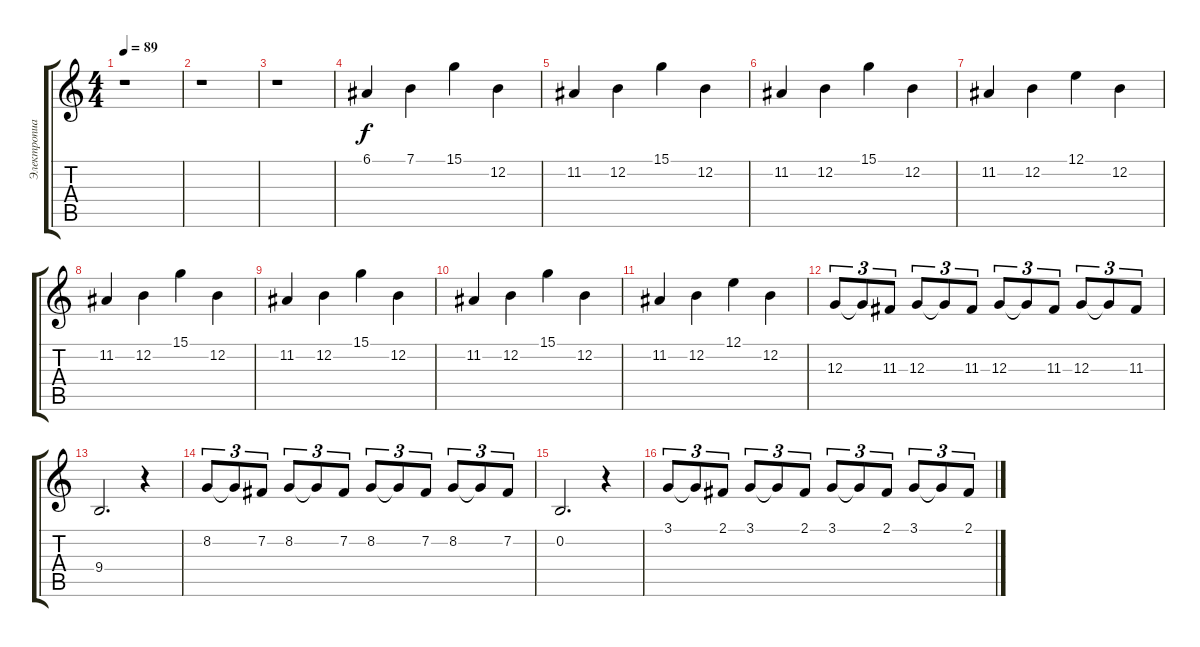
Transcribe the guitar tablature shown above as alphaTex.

\track ("Электропиано" "Электропиа") {instrument vibraphone}
\staff {score tabs}
\tuning (E4 B3 G3 D3 A2 E2) {hide}
\ts (4 4)
\tempo 89
\clef g2
\ks c
r.1{dy f} |
r.1 |
r.1 |
6.1.4 7.1.4 15.1.4 12.2.4 |
11.2.4 12.2.4 15.1.4 12.2.4 |
11.2.4 12.2.4 15.1.4 12.2.4 |
11.2.4 12.2.4 12.1.4 12.2.4 |
11.2.4 12.2.4 15.1.4 12.2.4 |
11.2.4 12.2.4 15.1.4 12.2.4 |
11.2.4 12.2.4 15.1.4 12.2.4 |
11.2.4 12.2.4 12.1.4 12.2.4 |
12.3.8{tu (3 2)} 12.3{t}.8{tu (3 2)} 11.3.8{tu (3 2)} 12.3.8{tu (3 2)} 12.3{t}.8{tu (3 2)} 11.3.8{tu (3 2)} 12.3.8{tu (3 2)} 12.3{t}.8{tu (3 2)} 11.3.8{tu (3 2)} 12.3.8{tu (3 2)} 12.3{t}.8{tu (3 2)} 11.3.8{tu (3 2)} |
9.4.2{d} r.4 |
8.2.8{tu (3 2)} 8.2{t}.8{tu (3 2)} 7.2.8{tu (3 2)} 8.2.8{tu (3 2)} 8.2{t}.8{tu (3 2)} 7.2.8{tu (3 2)} 8.2.8{tu (3 2)} 8.2{t}.8{tu (3 2)} 7.2.8{tu (3 2)} 8.2.8{tu (3 2)} 8.2{t}.8{tu (3 2)} 7.2.8{tu (3 2)} |
0.2.2{d} r.4 |
3.1.8{tu (3 2)} 3.1{t}.8{tu (3 2)} 2.1.8{tu (3 2)} 3.1.8{tu (3 2)} 3.1{t}.8{tu (3 2)} 2.1.8{tu (3 2)} 3.1.8{tu (3 2)} 3.1{t}.8{tu (3 2)} 2.1.8{tu (3 2)} 3.1.8{tu (3 2)} 3.1{t}.8{tu (3 2)} 2.1.8{tu (3 2)}
